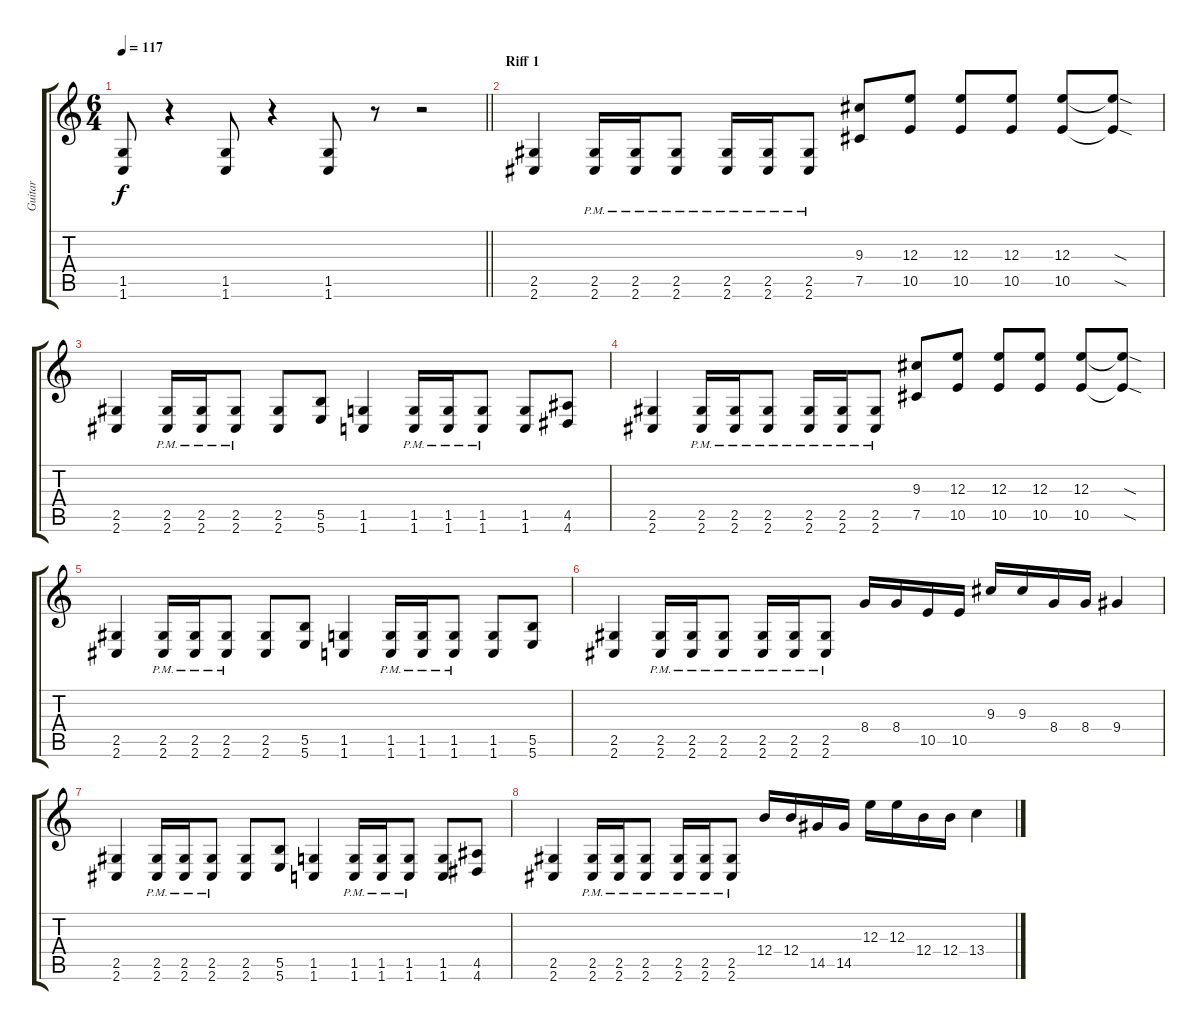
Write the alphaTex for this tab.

\track ("Guitar" "Guitar") {instrument distortionguitar}
\staff {score tabs}
\tuning (Db4 Ab3 E3 B2 Gb2 B1) {hide}
\ts (6 4)
\tempo 117
\clef g2
\barLineRight lightlight
\ks c
(1.5 1.6).8{dy f} r.4 (1.5 1.6).8 r.4 (1.5 1.6).8 r.8 r.2 |
\section ("" "Riff 1")
(2.5 2.6).4 (2.5{pm} 2.6{pm}).16 (2.5{pm} 2.6{pm}).16 (2.5{pm} 2.6{pm}).8 (2.5{pm} 2.6{pm}).16 (2.5{pm} 2.6{pm}).16 (2.5{pm} 2.6{pm}).8 (9.3 7.5).8 (12.3 10.5).8 (12.3 10.5).8 (12.3 10.5).8 (12.3 10.5).8 (12.3{sod t} 10.5{sod t}).8 |
(2.5 2.6).4 (2.5{pm} 2.6{pm}).16 (2.5{pm} 2.6{pm}).16 (2.5{pm} 2.6{pm}).8 (2.5 2.6).8 (5.5 5.6).8 (1.5 1.6).4 (1.5{pm} 1.6{pm}).16 (1.5{pm} 1.6{pm}).16 (1.5{pm} 1.6{pm}).8 (1.5 1.6).8 (4.5 4.6).8 |
(2.5 2.6).4 (2.5{pm} 2.6{pm}).16 (2.5{pm} 2.6{pm}).16 (2.5{pm} 2.6{pm}).8 (2.5{pm} 2.6{pm}).16 (2.5{pm} 2.6{pm}).16 (2.5{pm} 2.6{pm}).8 (9.3 7.5).8 (12.3 10.5).8 (12.3 10.5).8 (12.3 10.5).8 (12.3 10.5).8 (12.3{sod t} 10.5{sod t}).8 |
(2.5 2.6).4 (2.5{pm} 2.6{pm}).16 (2.5{pm} 2.6{pm}).16 (2.5{pm} 2.6{pm}).8 (2.5 2.6).8 (5.5 5.6).8 (1.5 1.6).4 (1.5{pm} 1.6{pm}).16 (1.5{pm} 1.6{pm}).16 (1.5{pm} 1.6{pm}).8 (1.5 1.6).8 (5.5 5.6).8 |
(2.5 2.6).4 (2.5{pm} 2.6{pm}).16 (2.5{pm} 2.6{pm}).16 (2.5{pm} 2.6{pm}).8 (2.5{pm} 2.6{pm}).16 (2.5{pm} 2.6{pm}).16 (2.5{pm} 2.6{pm}).8 8.4.16 8.4.16 10.5.16 10.5.16 9.3.16 9.3.16 8.4.16 8.4.16 9.4.4 |
(2.5 2.6).4 (2.5{pm} 2.6{pm}).16 (2.5{pm} 2.6{pm}).16 (2.5{pm} 2.6{pm}).8 (2.5 2.6).8 (5.5 5.6).8 (1.5 1.6).4 (1.5{pm} 1.6{pm}).16 (1.5{pm} 1.6{pm}).16 (1.5{pm} 1.6{pm}).8 (1.5 1.6).8 (4.5 4.6).8 |
(2.5 2.6).4 (2.5{pm} 2.6{pm}).16 (2.5{pm} 2.6{pm}).16 (2.5{pm} 2.6{pm}).8 (2.5{pm} 2.6{pm}).16 (2.5{pm} 2.6{pm}).16 (2.5{pm} 2.6{pm}).8 12.4.16 12.4.16 14.5.16 14.5.16 12.3.16 12.3.16 12.4.16 12.4.16 13.4.4
